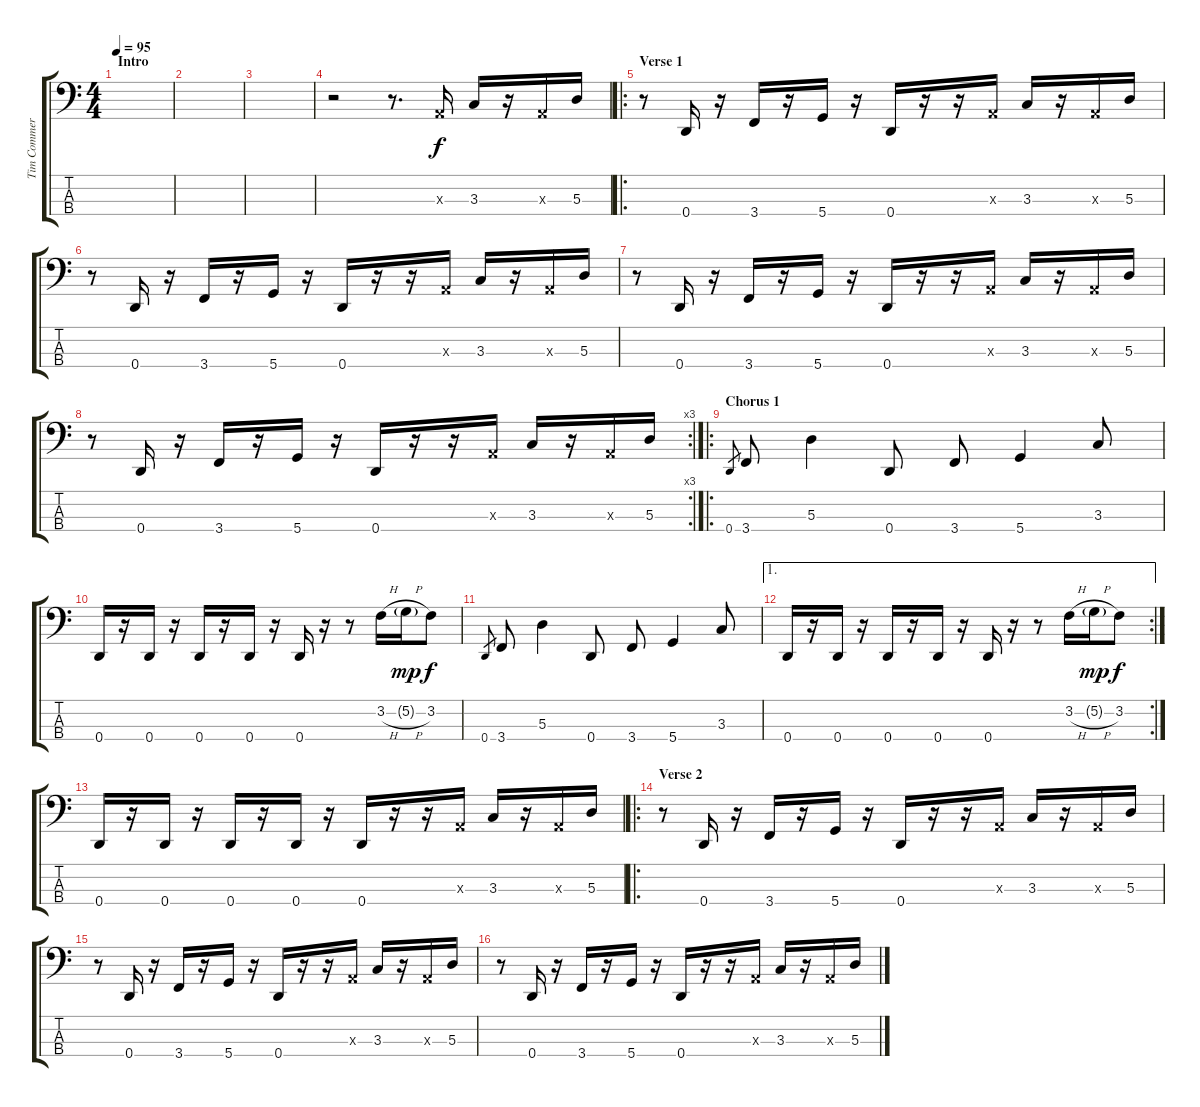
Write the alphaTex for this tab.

\track ("Tim Commerford" "Tim Commer") {instrument electricbassfinger}
\staff {score tabs}
\tuning (G2 D2 A1 D1) {hide}
\ts (4 4)
\section ("" "Intro")
\tempo 95
\clef f4
\ks c
|
|
|
r.2 r.8{d} 0.3{x}.16 3.3.16 r.16 0.3{x}.16 5.3.16 |
\ro
\section ("" "Verse 1")
r.8 0.4.16 r.16 3.4.16 r.16 5.4.16 r.16 0.4.16 r.16 r.16 0.3{x}.16 3.3.16 r.16 0.3{x}.16 5.3.16 |
r.8 0.4.16 r.16 3.4.16 r.16 5.4.16 r.16 0.4.16 r.16 r.16 0.3{x}.16 3.3.16 r.16 0.3{x}.16 5.3.16 |
r.8 0.4.16 r.16 3.4.16 r.16 5.4.16 r.16 0.4.16 r.16 r.16 0.3{x}.16 3.3.16 r.16 0.3{x}.16 5.3.16 |
\rc 3
r.8 0.4.16 r.16 3.4.16 r.16 5.4.16 r.16 0.4.16 r.16 r.16 0.3{x}.16 3.3.16 r.16 0.3{x}.16 5.3.16 |
\ro
\section ("" "Chorus 1")
0.4.8{gr} 3.4.8 5.3.4 0.4.8 3.4.8 5.4.4 3.3.8 |
0.4.16 r.16 0.4.16 r.16 0.4.16 r.16 0.4.16 r.16 0.4.16 r.16 r.8 3.2{h}.16 5.2{h g}.16{dy mp} 3.2.8{dy f} |
0.4.8{gr} 3.4.8 5.3.4 0.4.8 3.4.8 5.4.4 3.3.8 |
\ae 1
\rc 2
0.4.16 r.16 0.4.16 r.16 0.4.16 r.16 0.4.16 r.16 0.4.16 r.16 r.8 3.2{h}.16 5.2{h g}.16{dy mp} 3.2.8{dy f} |
0.4.16 r.16 0.4.16 r.16 0.4.16 r.16 0.4.16 r.16 0.4.16 r.16 r.16 0.3{x}.16 3.3.16 r.16 0.3{x}.16 5.3.16 |
\ro
\section ("" "Verse 2")
r.8 0.4.16 r.16 3.4.16 r.16 5.4.16 r.16 0.4.16 r.16 r.16 0.3{x}.16 3.3.16 r.16 0.3{x}.16 5.3.16 |
r.8 0.4.16 r.16 3.4.16 r.16 5.4.16 r.16 0.4.16 r.16 r.16 0.3{x}.16 3.3.16 r.16 0.3{x}.16 5.3.16 |
r.8 0.4.16 r.16 3.4.16 r.16 5.4.16 r.16 0.4.16 r.16 r.16 0.3{x}.16 3.3.16 r.16 0.3{x}.16 5.3.16
